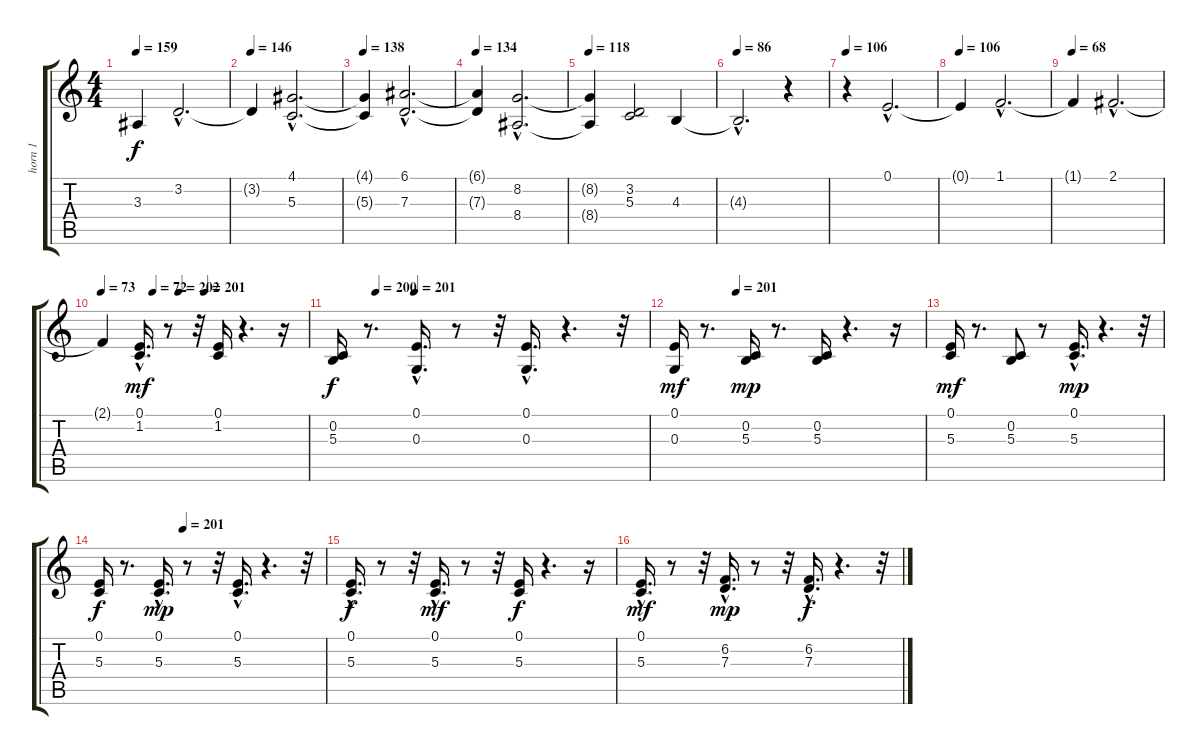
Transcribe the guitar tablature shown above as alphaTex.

\track ("horn 1" "horn 1") {instrument frenchhorn}
\staff {score tabs}
\tuning (E4 B3 G3 D3 A2 E2) {hide}
\ts (4 4)
\tempo 159
\clef g2
\ks c
3.3{t}.4{dy f} 3.2{hac}.2{d} |
\tempo 146
3.2{t}.4 (4.1{hac} 5.3{hac}).2{d} |
\tempo 138
(4.1{t} 5.3{t}).4 (6.1{hac} 7.3{hac}).2{d} |
\tempo 134
(6.1{t} 7.3{t}).4 (8.2{hac} 8.4{hac}).2{d} |
\tempo 118
(8.2{t} 8.4{t}).4 (3.2 5.3).2 4.3.4 |
\tempo 86
4.3{hac t}.2{d} r.4 |
\tempo 106
r.4 0.1{hac}.2{d} |
\tempo 106
0.1{t}.4 1.1{hac}.2{d} |
\tempo 68
1.1{t}.4 2.1{hac}.2{d} |
\tempo 73
\tempo (72 0.25)
\tempo (202 0.375)
\tempo (201 0.5)
2.1{t}.4 (0.1{hac} 1.2{hac}).16{d dy mf} r.8 r.32 (0.1 1.2).16 r.4{d} r.16 |
\tempo (200 0.125)
\tempo (201 0.25)
(0.2 5.3).16{dy f} r.8{d} (0.1{hac} 0.3{hac}).16{d} r.8 r.32 (0.1{hac} 0.3{hac}).16{d} r.4{d} r.32 |
\tempo (201 0.25)
(0.1 0.3).16{dy mf} r.8{d} (0.2 5.3).16{dy mp} r.8{d} (0.2 5.3).16 r.4{d} r.16 |
(0.1 5.3).16{dy mf} r.8{d} (0.2 5.3).8 r.8 (0.1{hac} 5.3).16{d dy mp} r.4{d} r.32 |
\tempo (201 0.375)
(0.1 5.3).16{dy f} r.8{d} (0.1{hac} 5.3{hac}).16{d dy mp} r.8 r.32 (0.1{hac} 5.3{hac}).16{d} r.4{d} r.32 |
(0.1{hac} 5.3).16{d dy f} r.8 r.32 (0.1{hac} 5.3{hac}).16{d dy mf} r.8 r.32 (0.1 5.3).16{dy f} r.4{d} r.16 |
(0.1{hac} 5.3{hac}).16{d dy mf} r.8 r.32 (6.2{hac} 7.3{hac}).16{d dy mp} r.8 r.32 (6.2{hac} 7.3{hac}).16{d dy f} r.4{d} r.32
